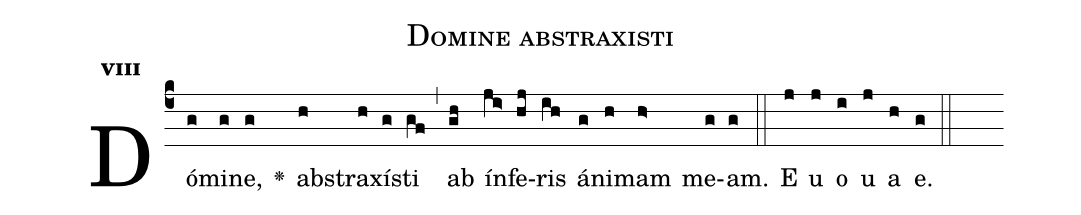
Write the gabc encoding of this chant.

name:Domine abstraxisti;
office-part:Antiphona;
mode:8;
%%
initial-style: 1;
name: Domine abstraxisti
book: Antiphonae & Responsoria/Tomus II, p. 140;
occasion: Hebdomada Sancta Sabbato Sancto;
office-part: Sexta Ant 1;
user-notes: ;
commentary: ;
annotation: 8g;
centering-scheme: english;
fontsize: 12;
font: OFLSortsMillGoudy;
height: 11;
width: 4.5;
%%
(c4)Dó(g)mi(g)ne,(g) <v>\greheightstar</v>() ab(h)stra(h)xí(g)sti(gf) (,) ab(gh) ín(ji>)fe(hj)ris(ih) á(g)ni(h)mam(h>) me(g)am.(g) (::)
E(j) u(j) o(i) u(j) a(h) e.(g) (::)
